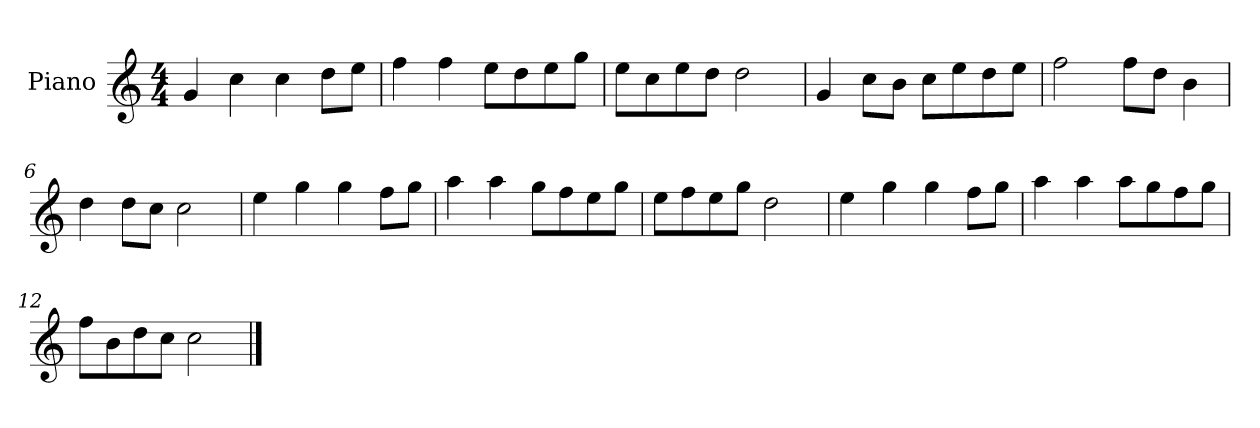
**kern
*part1
*staff1
*I"Piano
*I'P-no
*clefG2
*k[]
*M4/4
*MM90
=1
4g/
4cc\
4cc\
8dd\L
8ee\J
=2
4ff\
4ff\
8ee\L
8dd\
8ee\
8gg\J
=3
8ee\L
8cc\
8ee\
8dd\J
2dd\
=4
4g/
8cc\L
8b\J
8cc\L
8ee\
8dd\
8ee\J
=5
2ff\
8ff\L
8dd\J
4b\
=6
4dd\
8dd\L
8cc\J
2cc\
=7
4ee\
4gg\
4gg\
8ff\L
8gg\J
!!LO:LB:g=z
=8
4aa\
4aa\
8gg\L
8ff\
8ee\
8gg\J
=9
8ee\L
8ff\
8ee\
8gg\J
2dd\
=10
4ee\
4gg\
4gg\
8ff\L
8gg\J
=11
4aa\
4aa\
8aa\L
8gg\
8ff\
8gg\J
=12
8ff\L
8b\
8dd\
8cc\J
2cc\
==
*-
